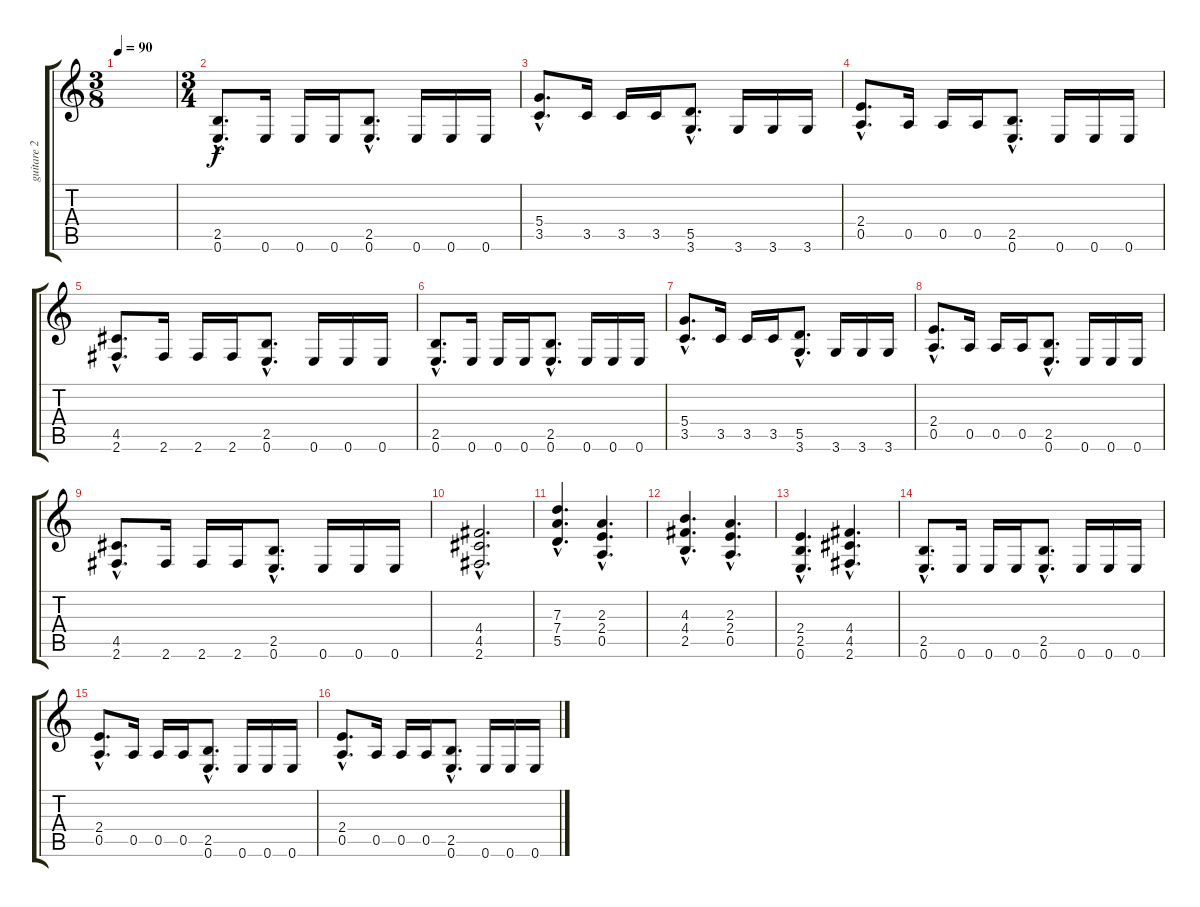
\track ("guitare 2" "guitare 2") {instrument distortionguitar}
\staff {score tabs}
\tuning (E4 B3 G3 D3 A2 E2) {hide}
\ts (3 8)
\tempo 90
\clef g2
\ks c
|
\ts (3 4)
(2.5{hac} 0.6{hac}).8{d} 0.6.16 0.6.16 0.6.16 (2.5{hac} 0.6{hac}).8{d} 0.6.16 0.6.16 0.6.16 |
(5.4{hac} 3.5{hac}).8{d} 3.5.16 3.5.16 3.5.16 (5.5{hac} 3.6{hac}).8{d} 3.6.16 3.6.16 3.6.16 |
(2.4{hac} 0.5{hac}).8{d} 0.5.16 0.5.16 0.5.16 (2.5{hac} 0.6{hac}).8{d} 0.6.16 0.6.16 0.6.16 |
(4.5{hac} 2.6{hac}).8{d} 2.6.16 2.6.16 2.6.16 (2.5{hac} 0.6{hac}).8{d} 0.6.16 0.6.16 0.6.16 |
(2.5{hac} 0.6{hac}).8{d} 0.6.16 0.6.16 0.6.16 (2.5{hac} 0.6{hac}).8{d} 0.6.16 0.6.16 0.6.16 |
(5.4{hac} 3.5{hac}).8{d} 3.5.16 3.5.16 3.5.16 (5.5{hac} 3.6{hac}).8{d} 3.6.16 3.6.16 3.6.16 |
(2.4{hac} 0.5{hac}).8{d} 0.5.16 0.5.16 0.5.16 (2.5{hac} 0.6{hac}).8{d} 0.6.16 0.6.16 0.6.16 |
(4.5{hac} 2.6{hac}).8{d} 2.6.16 2.6.16 2.6.16 (2.5{hac} 0.6{hac}).8{d} 0.6.16 0.6.16 0.6.16 |
(4.4{hac} 4.5{hac} 2.6{hac}).2{d} |
(7.3{hac} 7.4{hac} 5.5{hac}).4{d} (2.3{hac} 2.4{hac} 0.5{hac}).4{d} |
(4.3{hac} 4.4{hac} 2.5{hac}).4{d} (2.3{hac} 2.4{hac} 0.5{hac}).4{d} |
(2.4{hac} 2.5{hac} 0.6{hac}).4{d} (4.4{hac} 4.5{hac} 2.6{hac}).4{d} |
(2.5{hac} 0.6{hac}).8{d} 0.6.16 0.6.16 0.6.16 (2.5{hac} 0.6{hac}).8{d} 0.6.16 0.6.16 0.6.16 |
(2.4{hac} 0.5{hac}).8{d} 0.5.16 0.5.16 0.5.16 (2.5{hac} 0.6{hac}).8{d} 0.6.16 0.6.16 0.6.16 |
(2.4{hac} 0.5{hac}).8{d} 0.5.16 0.5.16 0.5.16 (2.5{hac} 0.6{hac}).8{d} 0.6.16 0.6.16 0.6.16
